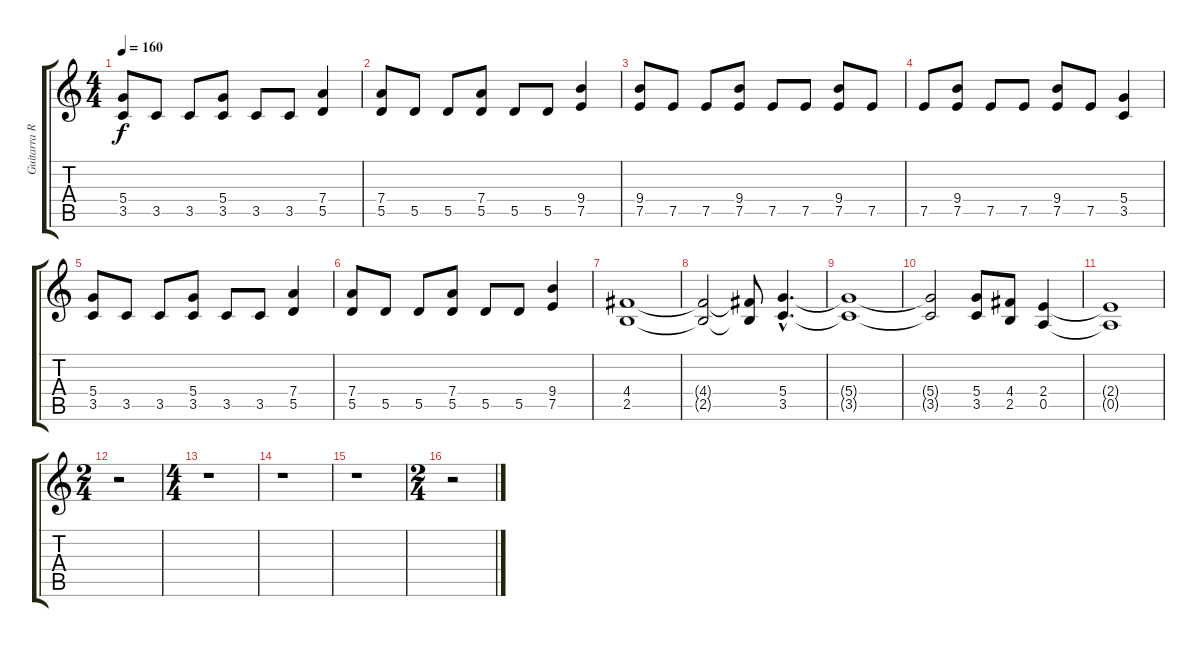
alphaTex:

\track ("Guitarra Rítmica" "Guitarra R") {instrument distortionguitar}
\staff {score tabs}
\tuning (E4 B3 G3 D3 A2 E2) {hide}
\ts (4 4)
\tempo 160
\clef g2
\ks c
(5.4 3.5).8{dy f} 3.5.8 3.5.8 (5.4 3.5).8 3.5.8 3.5.8 (7.4 5.5).4 |
(7.4 5.5).8 5.5.8 5.5.8 (7.4 5.5).8 5.5.8 5.5.8 (9.4 7.5).4 |
(9.4 7.5).8 7.5.8 7.5.8 (9.4 7.5).8 7.5.8 7.5.8 (9.4 7.5).8 7.5.8 |
7.5.8 (9.4 7.5).8 7.5.8 7.5.8 (9.4 7.5).8 7.5.8 (5.4 3.5).4 |
(5.4 3.5).8 3.5.8 3.5.8 (5.4 3.5).8 3.5.8 3.5.8 (7.4 5.5).4 |
(7.4 5.5).8 5.5.8 5.5.8 (7.4 5.5).8 5.5.8 5.5.8 (9.4 7.5).4 |
(4.4 2.5).1 |
(4.4{t} 2.5{t}).2 (4.4{t} 2.5{t}).8 (5.4{hac} 3.5{hac}).4{d} |
(5.4{t} 3.5{t}).1 |
(5.4{t} 3.5{t}).2 (5.4 3.5).8 (4.4 2.5).8 (2.4 0.5).4 |
(2.4{t} 0.5{t}).1 |
\ts (2 4)
r.2 |
\ts (4 4)
r.1 |
r.1 |
r.1 |
\ts (2 4)
r.2
